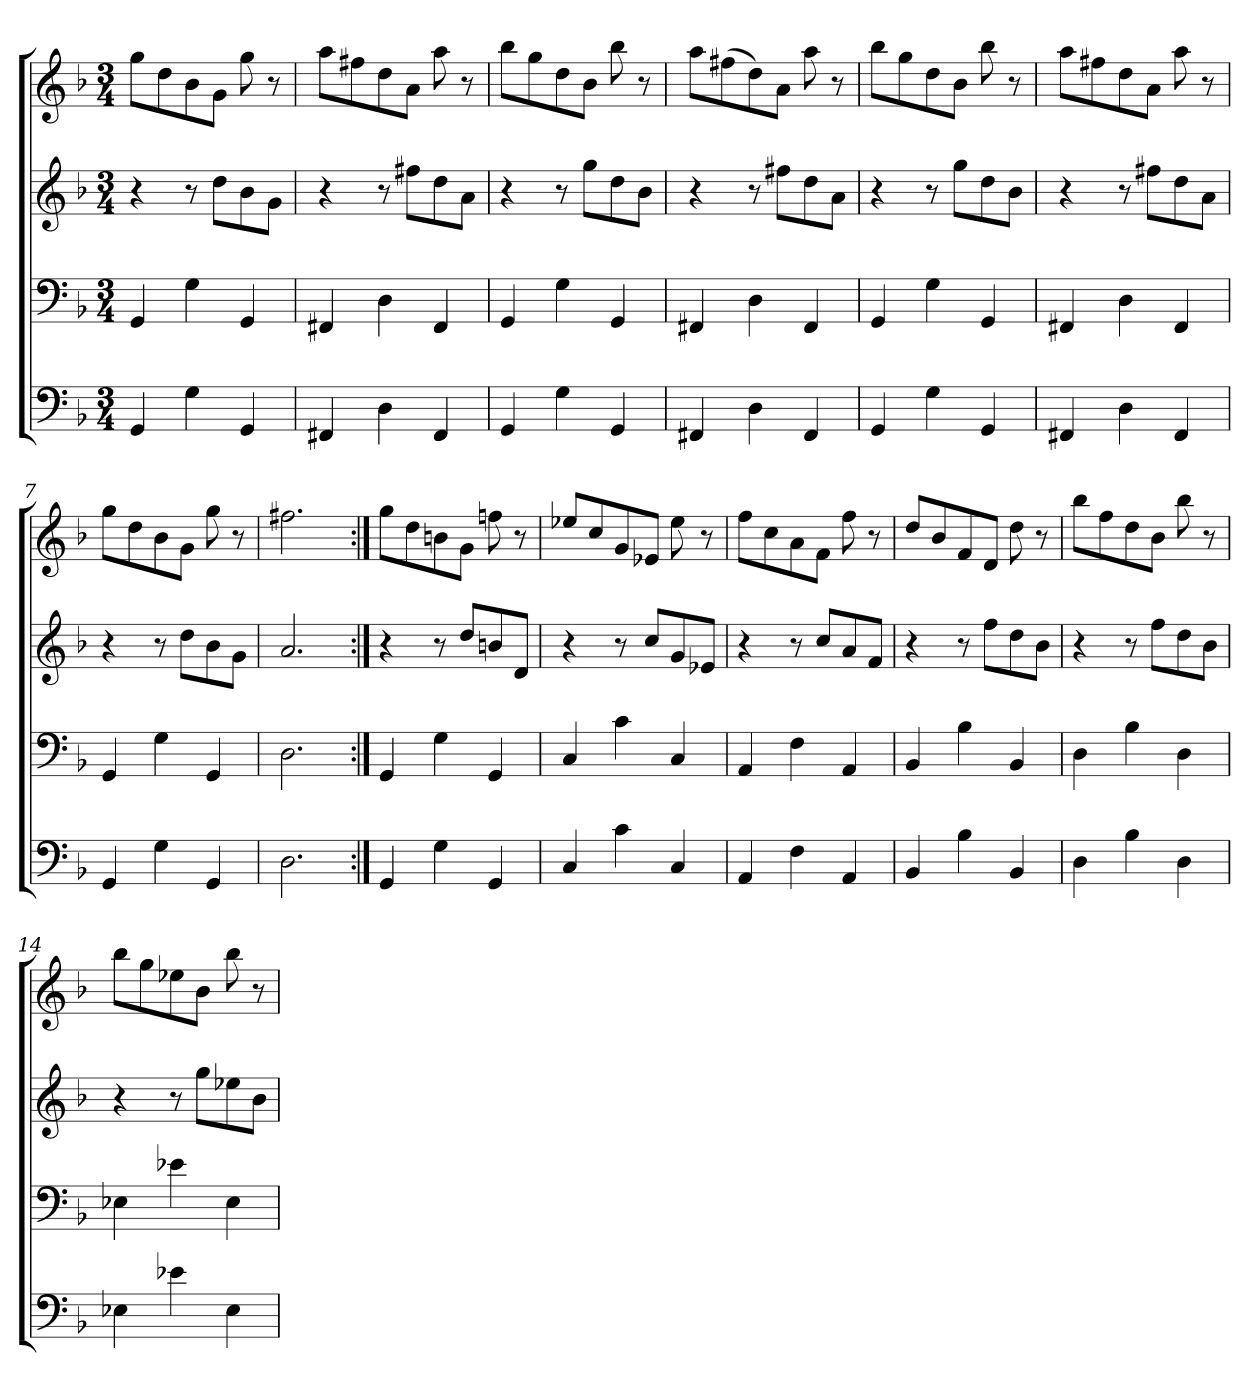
**kern	**kern	**kern	**kern
*part4	*part3	*part2	*part1
*staff4	*staff3	*staff2	*staff1
*clefF4	*clefF4	*clefG2	*clefG2
*k[b-]	*k[b-]	*k[b-]	*k[b-]
*M3/4	*M3/4	*M3/4	*M3/4
=1	=1	=1	=1
4GG/	4GG/	4r	8gg\L
.	.	.	8dd\
4G\	4G\	8r	8b-\
.	.	8dd\L	8g\J
4GG/	4GG/	8b-\	8gg\
.	.	8g\J	8r
=2	=2	=2	=2
4FF#X/	4FF#X/	4r	8aa\L
.	.	.	8ff#X\
4D\	4D\	8r	8dd\
.	.	8ff#X\L	8a\J
4FF#/	4FF#/	8dd\	8aa\
.	.	8a\J	8r
=3	=3	=3	=3
4GG/	4GG/	4r	8bb-\L
.	.	.	8gg\
4G\	4G\	8r	8dd\
.	.	8gg\L	8b-\J
4GG/	4GG/	8dd\	8bb-\
.	.	8b-\J	8r
=4	=4	=4	=4
4FF#X/	4FF#X/	4r	8aa\L
.	.	.	(8ff#X\
4D\	4D\	8r	8dd\)
.	.	8ff#X\L	8a\J
4FF#/	4FF#/	8dd\	8aa\
.	.	8a\J	8r
=5	=5	=5	=5
4GG/	4GG/	4r	8bb-\L
.	.	.	8gg\
4G\	4G\	8r	8dd\
.	.	8gg\L	8b-\J
4GG/	4GG/	8dd\	8bb-\
.	.	8b-\J	8r
=6	=6	=6	=6
4FF#X/	4FF#X/	4r	8aa\L
.	.	.	8ff#X\
4D\	4D\	8r	8dd\
.	.	8ff#X\L	8a\J
4FF#/	4FF#/	8dd\	8aa\
.	.	8a\J	8r
=7	=7	=7	=7
4GG/	4GG/	4r	8gg\L
.	.	.	8dd\
4G\	4G\	8r	8b-\
.	.	8dd\L	8g\J
4GG/	4GG/	8b-\	8gg\
.	.	8g\J	8r
=8	=8	=8	=8
2.D\	2.D\	2.a/	2.ff#X\
=9:|!	=9:|!	=9:|!	=9:|!
4GG/	4GG/	4r	8gg\L
.	.	.	8dd\
4G\	4G\	8r	8bn\
.	.	8dd/L	8g\J
4GG/	4GG/	8bn/	8ffn\
.	.	8d/J	8r
=10	=10	=10	=10
4C/	4C/	4r	8ee-X/L
.	.	.	8cc/
4c\	4c\	8r	8g/
.	.	8cc/L	8e-X/J
4C/	4C/	8g/	8ee-\
.	.	8e-X/J	8r
=11	=11	=11	=11
4AA/	4AA/	4r	8ff\L
.	.	.	8cc\
4F\	4F\	8r	8a\
.	.	8cc/L	8f\J
4AA/	4AA/	8a/	8ff\
.	.	8f/J	8r
=12	=12	=12	=12
4BB-/	4BB-/	4r	8dd/L
.	.	.	8b-/
4B-\	4B-\	8r	8f/
.	.	8ff\L	8d/J
4BB-/	4BB-/	8dd\	8dd\
.	.	8b-\J	8r
=13	=13	=13	=13
4D\	4D\	4r	8bb-\L
.	.	.	8ff\
4B-\	4B-\	8r	8dd\
.	.	8ff\L	8b-\J
4D\	4D\	8dd\	8bb-\
.	.	8b-\J	8r
=14	=14	=14	=14
4E-X\	4E-X\	4r	8bb-\L
.	.	.	8gg\
4e-X\	4e-X\	8r	8ee-X\
.	.	8gg\L	8b-\J
4E-\	4E-\	8ee-X\	8bb-\
.	.	8b-\J	8r
=	=	=	=
*-	*-	*-	*-
